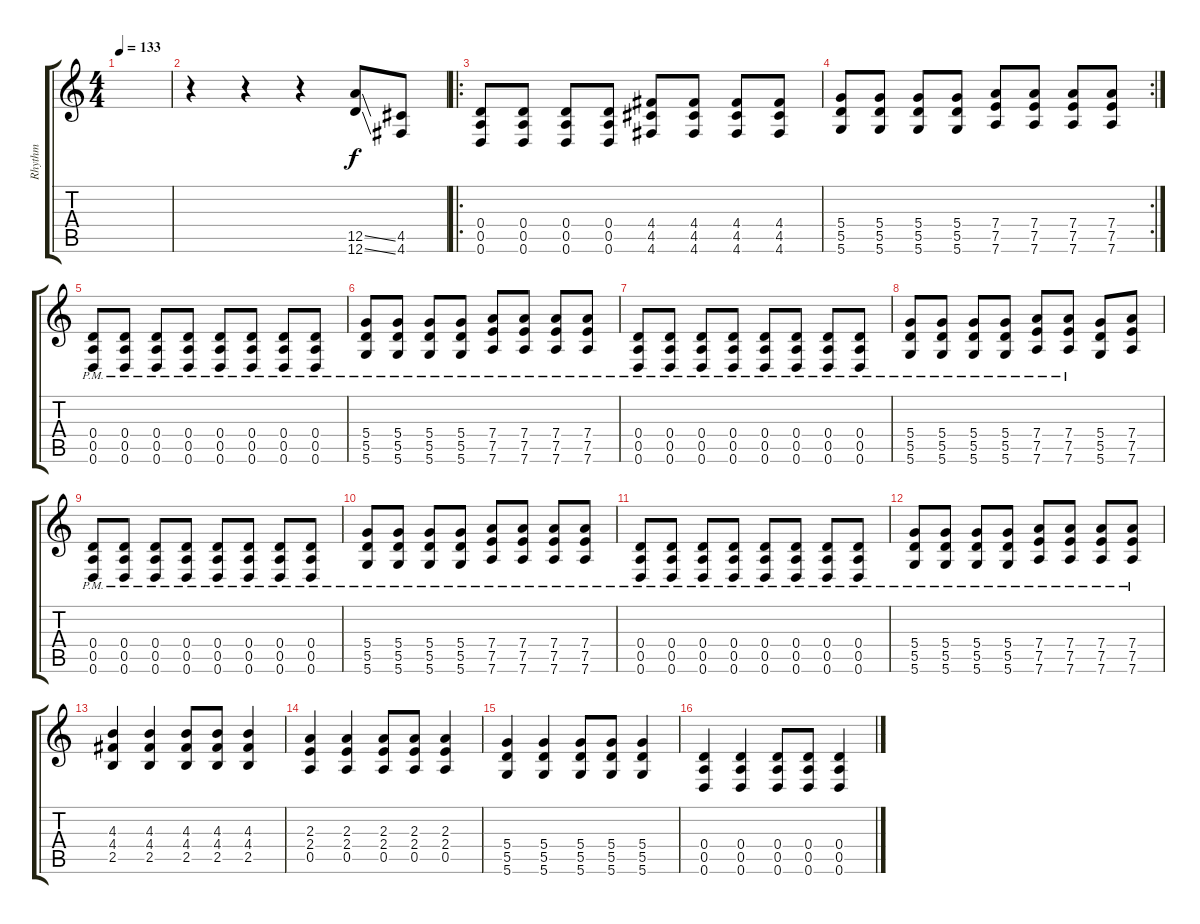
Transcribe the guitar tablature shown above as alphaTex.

\track ("Rhythm" "Rhythm") {instrument distortionguitar}
\staff {score tabs}
\tuning (E4 B3 G3 D3 A2 D2) {hide}
\ts (4 4)
\tempo 133
\clef g2
\ks c
|
r.4 r.4 r.4 (12.5{ss} 12.6{ss}).8 (4.5 4.6).8 |
\ro
(0.4 0.5 0.6).8 (0.4 0.5 0.6).8 (0.4 0.5 0.6).8 (0.4 0.5 0.6).8 (4.4 4.5 4.6).8 (4.4 4.5 4.6).8 (4.4 4.5 4.6).8 (4.4 4.5 4.6).8 |
\rc 2
(5.4 5.5 5.6).8 (5.4 5.5 5.6).8 (5.4 5.5 5.6).8 (5.4 5.5 5.6).8 (7.4 7.5 7.6).8 (7.4 7.5 7.6).8 (7.4 7.5 7.6).8 (7.4 7.5 7.6).8 |
(0.4{pm} 0.5{pm} 0.6{pm}).8 (0.4{pm} 0.5{pm} 0.6{pm}).8 (0.4{pm} 0.5{pm} 0.6{pm}).8 (0.4{pm} 0.5{pm} 0.6{pm}).8 (0.4{pm} 0.5{pm} 0.6{pm}).8 (0.4{pm} 0.5{pm} 0.6{pm}).8 (0.4{pm} 0.5{pm} 0.6{pm}).8 (0.4{pm} 0.5{pm} 0.6{pm}).8 |
(5.4{pm} 5.5{pm} 5.6{pm}).8 (5.4{pm} 5.5{pm} 5.6{pm}).8 (5.4{pm} 5.5{pm} 5.6{pm}).8 (5.4{pm} 5.5{pm} 5.6{pm}).8 (7.4{pm} 7.5{pm} 7.6{pm}).8 (7.4{pm} 7.5{pm} 7.6{pm}).8 (7.4{pm} 7.5{pm} 7.6{pm}).8 (7.4{pm} 7.5{pm} 7.6{pm}).8 |
(0.4{pm} 0.5{pm} 0.6{pm}).8 (0.4{pm} 0.5{pm} 0.6{pm}).8 (0.4{pm} 0.5{pm} 0.6{pm}).8 (0.4{pm} 0.5{pm} 0.6{pm}).8 (0.4{pm} 0.5{pm} 0.6{pm}).8 (0.4{pm} 0.5{pm} 0.6{pm}).8 (0.4{pm} 0.5{pm} 0.6{pm}).8 (0.4{pm} 0.5{pm} 0.6{pm}).8 |
(5.4{pm} 5.5{pm} 5.6{pm}).8 (5.4{pm} 5.5{pm} 5.6{pm}).8 (5.4{pm} 5.5{pm} 5.6{pm}).8 (5.4{pm} 5.5{pm} 5.6{pm}).8 (7.4{pm} 7.5{pm} 7.6{pm}).8 (7.4{pm} 7.5{pm} 7.6{pm}).8 (5.4 5.5 5.6).8 (7.4 7.5 7.6).8 |
(0.4{pm} 0.5{pm} 0.6{pm}).8 (0.4{pm} 0.5{pm} 0.6{pm}).8 (0.4{pm} 0.5{pm} 0.6{pm}).8 (0.4{pm} 0.5{pm} 0.6{pm}).8 (0.4{pm} 0.5{pm} 0.6{pm}).8 (0.4{pm} 0.5{pm} 0.6{pm}).8 (0.4{pm} 0.5{pm} 0.6{pm}).8 (0.4{pm} 0.5{pm} 0.6{pm}).8 |
(5.4{pm} 5.5{pm} 5.6{pm}).8 (5.4{pm} 5.5{pm} 5.6{pm}).8 (5.4{pm} 5.5{pm} 5.6{pm}).8 (5.4{pm} 5.5{pm} 5.6{pm}).8 (7.4{pm} 7.5{pm} 7.6{pm}).8 (7.4{pm} 7.5{pm} 7.6{pm}).8 (7.4{pm} 7.5{pm} 7.6{pm}).8 (7.4{pm} 7.5{pm} 7.6{pm}).8 |
(0.4{pm} 0.5{pm} 0.6{pm}).8 (0.4{pm} 0.5{pm} 0.6{pm}).8 (0.4{pm} 0.5{pm} 0.6{pm}).8 (0.4{pm} 0.5{pm} 0.6{pm}).8 (0.4{pm} 0.5{pm} 0.6{pm}).8 (0.4{pm} 0.5{pm} 0.6{pm}).8 (0.4{pm} 0.5{pm} 0.6{pm}).8 (0.4{pm} 0.5{pm} 0.6{pm}).8 |
(5.4{pm} 5.5{pm} 5.6{pm}).8 (5.4{pm} 5.5{pm} 5.6{pm}).8 (5.4{pm} 5.5{pm} 5.6{pm}).8 (5.4{pm} 5.5{pm} 5.6{pm}).8 (7.4{pm} 7.5{pm} 7.6{pm}).8 (7.4{pm} 7.5{pm} 7.6{pm}).8 (7.4{pm} 7.5{pm} 7.6{pm}).8 (7.4{pm} 7.5{pm} 7.6{pm}).8 |
(4.3 4.4 2.5).4 (4.3 4.4 2.5).4 (4.3 4.4 2.5).8 (4.3 4.4 2.5).8 (4.3 4.4 2.5).4 |
(2.3 2.4 0.5).4 (2.3 2.4 0.5).4 (2.3 2.4 0.5).8 (2.3 2.4 0.5).8 (2.3 2.4 0.5).4 |
(5.4 5.5 5.6).4 (5.4 5.5 5.6).4 (5.4 5.5 5.6).8 (5.4 5.5 5.6).8 (5.4 5.5 5.6).4 |
(0.4 0.5 0.6).4 (0.4 0.5 0.6).4 (0.4 0.5 0.6).8 (0.4 0.5 0.6).8 (0.4 0.5 0.6).4
